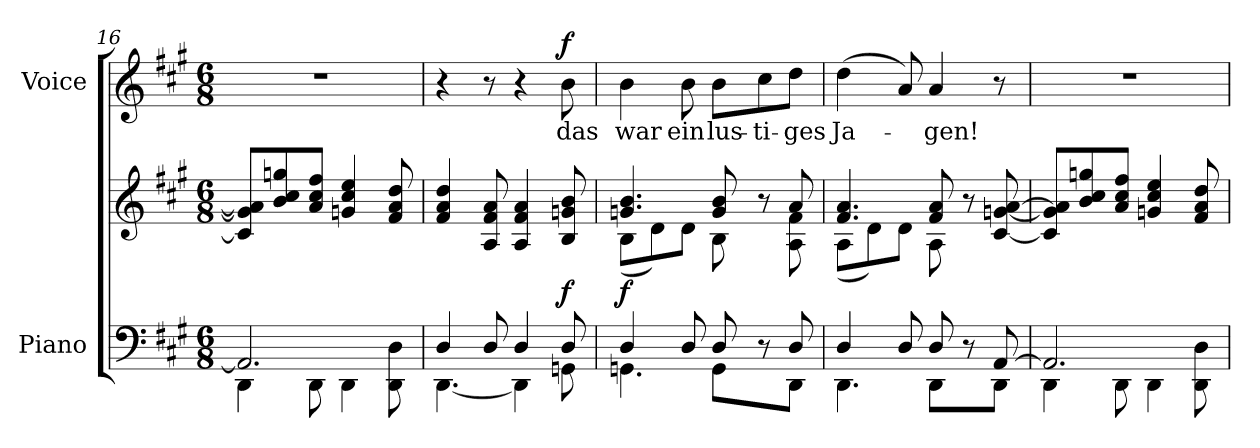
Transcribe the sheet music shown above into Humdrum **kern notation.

**kern	**kern	**dynam	**kern	**text	**dynam
*part2	*part2	*part2	*part1	*part1	*part1
*staff3	*staff2	*staff2/3	*staff1	*staff1	*staff1
*I"Piano	*	*	*I"Voice	*	*
*I'Pno	*	*	*	*	*
*clefF4	*clefG2	*	*clefG2	*	*
*k[f#c#g#]	*k[f#c#g#]	*	*k[f#c#g#]	*	*
*M6/8	*M6/8	*	*M6/8	*	*
=16	=16	=16	=16	=16	=16
*^	*	*	*	*	*
2.AA/]	4DD\	8c#/] 8g/] 8a/]L	.	2.r	.	.
.	.	8b/ 8cc#/ 8ggn/	.	.	.	.
.	8DD\	8a/ 8cc#/ 8ff#/J	.	.	.	.
.	4DD\	4gn/ 4cc#/ 4ee/	.	.	.	.
.	8DD\ 8D\	8f#/ 8a/ 8dd/	.	.	.	.
=17	=17	=17	=17	=17	=17	=17
4D/	[4.DD\	4f#/ 4a/ 4dd/	.	4r	.	.
8D/	.	8A/ 8f#/ 8a/	.	8r	.	.
4D/	4DD\]	4A/ 4f#/ 4a/	.	4r	.	.
!	!	!	!LO:DY:a=2	!	!	!LO:DY:a
8D/	8GGn\	8B/ 8gn/ 8b/	f	8b\	das	f
=18	=18	=18	=18	=18	=18	=18
*	*	*^	*	*	*	*
!	!	!	!	!LO:DY:a=2	!	!	!
4D/	4.GGn\	4.gn/ 4.b/	(8B\L	f	4b\	war	.
.	.	.	8d\)	.	.	.	.
8D/	.	.	8d\J	.	8b\	ein	.
8D/	8GG\L	8g/ 8b/	8B\	.	8b\L	lus-	.
8r	8ryy	8r	8ryy	.	8cc#\	-ti-	.
8D/	8DD\J	8a/	8A\ 8f#\	.	8dd\J	-ges	.
=19	=19	=19	=19	=19	=19	=19	=19
4D/	4.DD\	4.f#/ 4.a/	(8A\L	.	(4dd\	Ja-	.
.	.	.	8d\)	.	.	.	.
8D/	.	.	8d\J	.	8a/)	.	.
8D/	8DD\L	8f#/ 8a/	8A\	.	4a/	-gen!	.
8r	8ryy	8r	4ryy	.	.	.	.
[8AA/	8DD\J	[<8c#/ [8gn/ [8a/	.	.	8r	.	.
*	*	*v	*v	*	*	*	*
=20	=20	=20	=20	=20	=20	=20
2.AA/]	4DD\	8c#/] 8g/] 8a/]L	.	2.r	.	.
.	.	8b/ 8cc#/ 8ggn/	.	.	.	.
.	8DD\	8a/ 8cc#/ 8ff#/J	.	.	.	.
.	4DD\	4gn/ 4cc#/ 4ee/	.	.	.	.
.	8DD\ 8D\	8f#/ 8a/ 8dd/	.	.	.	.
*v	*v	*	*	*	*	*
=	=	=	=	=	=
*-	*-	*-	*-	*-	*-
